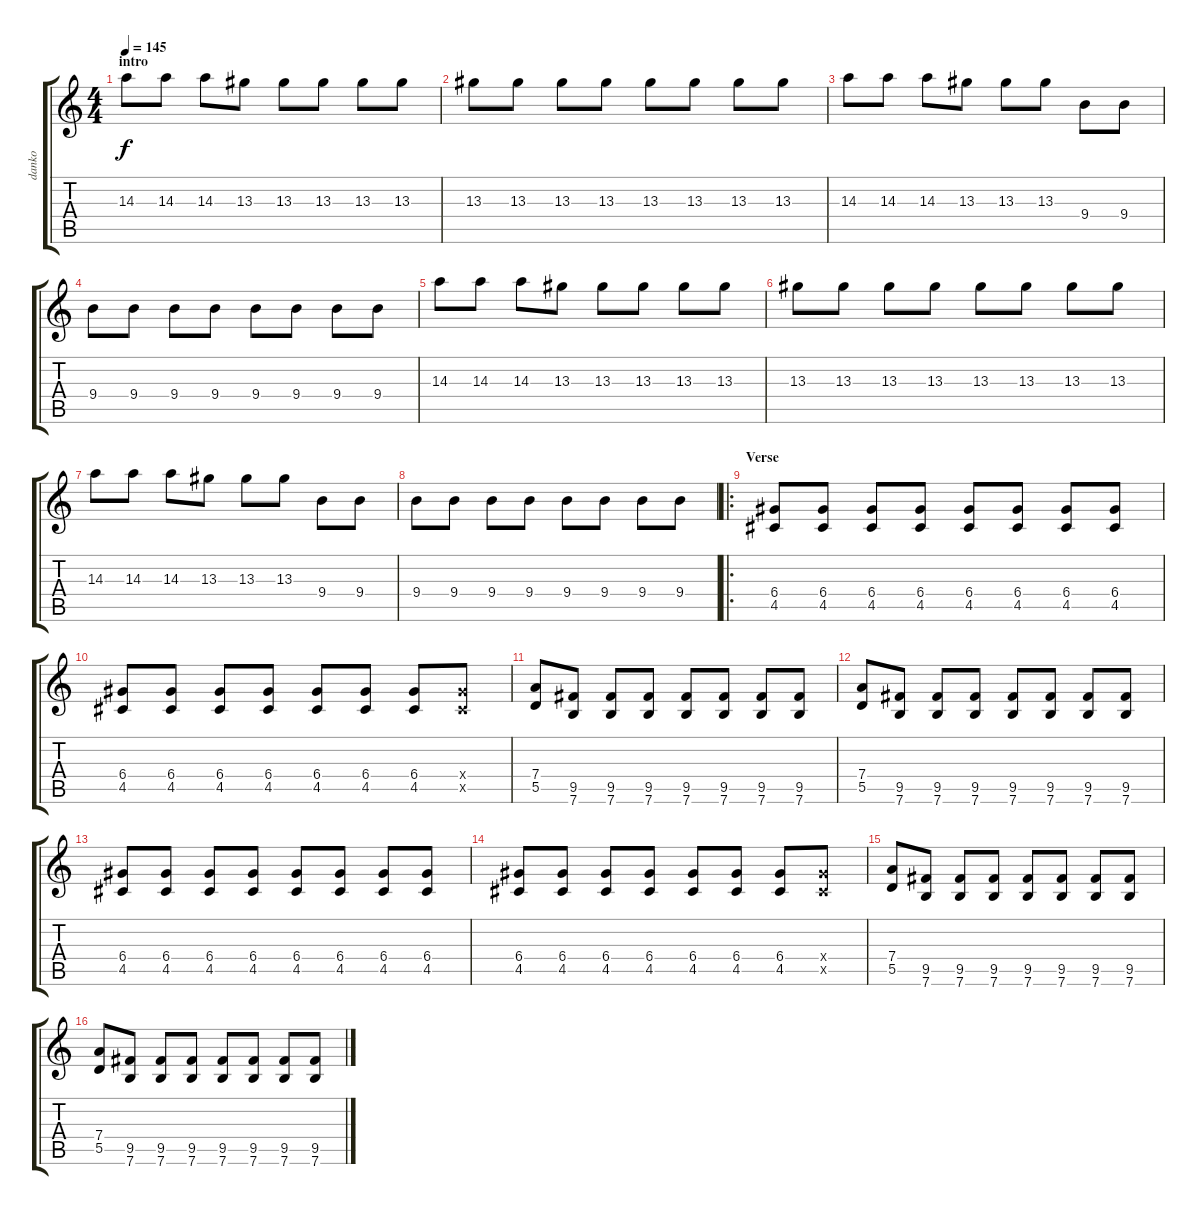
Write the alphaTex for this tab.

\track ("danko" "danko") {instrument distortionguitar}
\staff {score tabs}
\tuning (E4 B3 G3 D3 A2 E2) {hide}
\ts (4 4)
\section ("" "intro")
\tempo 145
\clef g2
\ks c
14.3.8{dy f instrument distortionguitar} 14.3.8 14.3.8 13.3.8 13.3.8 13.3.8 13.3.8 13.3.8 |
13.3.8 13.3.8 13.3.8 13.3.8 13.3.8 13.3.8 13.3.8 13.3.8 |
14.3.8 14.3.8 14.3.8 13.3.8 13.3.8 13.3.8 9.4.8 9.4.8 |
9.4.8 9.4.8 9.4.8 9.4.8 9.4.8 9.4.8 9.4.8 9.4.8 |
14.3.8 14.3.8 14.3.8 13.3.8 13.3.8 13.3.8 13.3.8 13.3.8 |
13.3.8 13.3.8 13.3.8 13.3.8 13.3.8 13.3.8 13.3.8 13.3.8 |
14.3.8 14.3.8 14.3.8 13.3.8 13.3.8 13.3.8 9.4.8 9.4.8 |
9.4.8 9.4.8 9.4.8 9.4.8 9.4.8 9.4.8 9.4.8 9.4.8 |
\ro
\section ("" "Verse")
(6.4 4.5).8 (6.4 4.5).8 (6.4 4.5).8 (6.4 4.5).8 (6.4 4.5).8 (6.4 4.5).8 (6.4 4.5).8 (6.4 4.5).8 |
(6.4 4.5).8 (6.4 4.5).8 (6.4 4.5).8 (6.4 4.5).8 (6.4 4.5).8 (6.4 4.5).8 (6.4 4.5).8 (6.4{x} 4.5{x}).8 |
(7.4 5.5).8 (9.5 7.6).8 (9.5 7.6).8 (9.5 7.6).8 (9.5 7.6).8 (9.5 7.6).8 (9.5 7.6).8 (9.5 7.6).8 |
(7.4 5.5).8 (9.5 7.6).8 (9.5 7.6).8 (9.5 7.6).8 (9.5 7.6).8 (9.5 7.6).8 (9.5 7.6).8 (9.5 7.6).8 |
(6.4 4.5).8 (6.4 4.5).8 (6.4 4.5).8 (6.4 4.5).8 (6.4 4.5).8 (6.4 4.5).8 (6.4 4.5).8 (6.4 4.5).8 |
(6.4 4.5).8 (6.4 4.5).8 (6.4 4.5).8 (6.4 4.5).8 (6.4 4.5).8 (6.4 4.5).8 (6.4 4.5).8 (6.4{x} 4.5{x}).8 |
(7.4 5.5).8 (9.5 7.6).8 (9.5 7.6).8 (9.5 7.6).8 (9.5 7.6).8 (9.5 7.6).8 (9.5 7.6).8 (9.5 7.6).8 |
(7.4 5.5).8 (9.5 7.6).8 (9.5 7.6).8 (9.5 7.6).8 (9.5 7.6).8 (9.5 7.6).8 (9.5 7.6).8 (9.5 7.6).8
